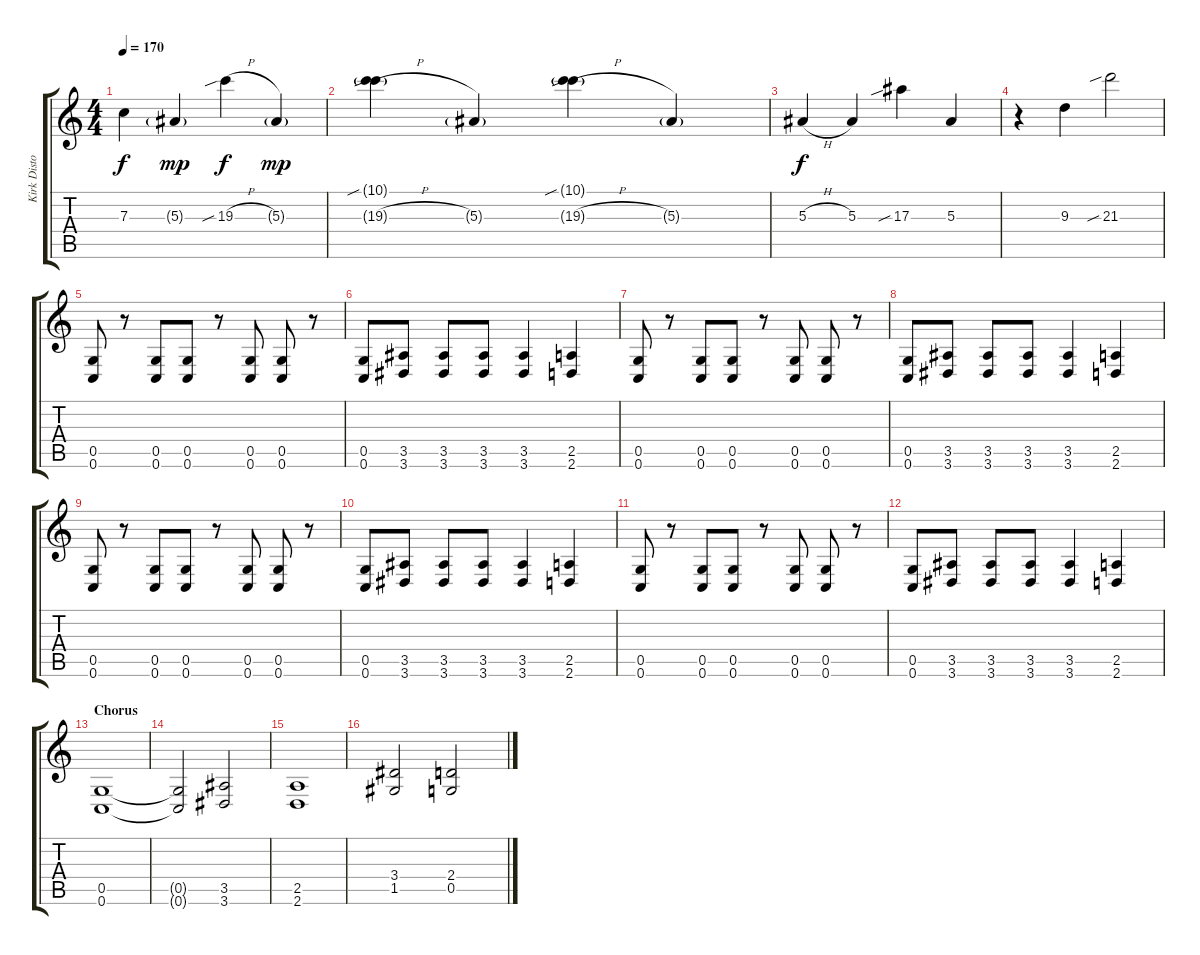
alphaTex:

\track ("Kirk Distortion" "Kirk Disto") {instrument distortionguitar}
\staff {score tabs}
\tuning (D4 A3 F3 C3 G2 C2) {hide}
\ts (4 4)
\tempo 170
\clef g2
\ks c
7.3.4{dy f} 5.3{g}.4{dy mp} 19.3{sib h}.4{dy f} 5.3{g}.4{dy mp} |
(10.1{sib g} 19.3{h g}).4 5.3{g}.4 (10.1{sib g} 19.3{h g}).4 5.3{g}.4 |
5.3{h}.4{dy f} 5.3.4 17.3{sib}.4 5.3.4 |
r.4 9.3.4 21.3{sib}.2 |
(0.5 0.6).8 r.8 (0.5 0.6).8 (0.5 0.6).8 r.8 (0.5 0.6).8 (0.5 0.6).8 r.8 |
(0.5 0.6).8 (3.5 3.6).8 (3.5 3.6).8 (3.5 3.6).8 (3.5 3.6).4 (2.5 2.6).4 |
(0.5 0.6).8 r.8 (0.5 0.6).8 (0.5 0.6).8 r.8 (0.5 0.6).8 (0.5 0.6).8 r.8 |
(0.5 0.6).8 (3.5 3.6).8 (3.5 3.6).8 (3.5 3.6).8 (3.5 3.6).4 (2.5 2.6).4 |
(0.5 0.6).8 r.8 (0.5 0.6).8 (0.5 0.6).8 r.8 (0.5 0.6).8 (0.5 0.6).8 r.8 |
(0.5 0.6).8 (3.5 3.6).8 (3.5 3.6).8 (3.5 3.6).8 (3.5 3.6).4 (2.5 2.6).4 |
(0.5 0.6).8 r.8 (0.5 0.6).8 (0.5 0.6).8 r.8 (0.5 0.6).8 (0.5 0.6).8 r.8 |
(0.5 0.6).8 (3.5 3.6).8 (3.5 3.6).8 (3.5 3.6).8 (3.5 3.6).4 (2.5 2.6).4 |
\section ("" "Chorus")
(0.5 0.6).1 |
(0.5{t} 0.6{t}).2 (3.5 3.6).2 |
(2.5 2.6).1 |
(3.4 1.5).2 (2.4 0.5).2
